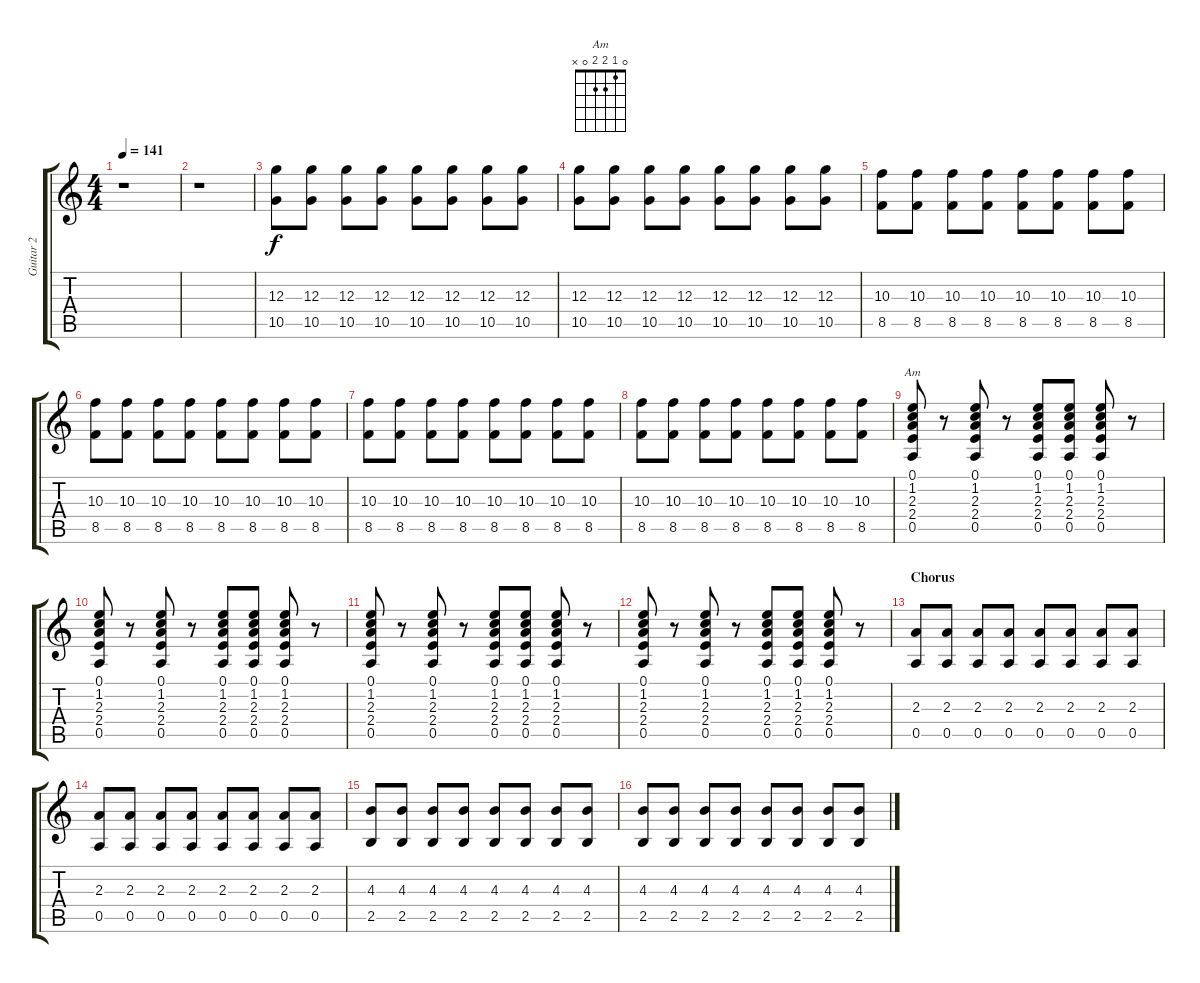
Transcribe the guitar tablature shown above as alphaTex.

\track ("Guitar 2" "Guitar 2") {instrument electricguitarclean}
\staff {score tabs}
\tuning (E4 B3 G3 D3 A2 E2) {hide}
\chord ("Am" 0 1 2 2 0 x)
\ts (4 4)
\tempo 141
\clef g2
\ks c
r.1{dy f} |
r.1 |
(12.3 10.5).8{instrument electricguitarclean} (12.3 10.5).8 (12.3 10.5).8 (12.3 10.5).8 (12.3 10.5).8 (12.3 10.5).8 (12.3 10.5).8 (12.3 10.5).8 |
(12.3 10.5).8{instrument electricguitarclean} (12.3 10.5).8 (12.3 10.5).8 (12.3 10.5).8 (12.3 10.5).8 (12.3 10.5).8 (12.3 10.5).8 (12.3 10.5).8 |
(10.3 8.5).8 (10.3 8.5).8 (10.3 8.5).8 (10.3 8.5).8 (10.3 8.5).8 (10.3 8.5).8 (10.3 8.5).8 (10.3 8.5).8 |
(10.3 8.5).8 (10.3 8.5).8 (10.3 8.5).8 (10.3 8.5).8 (10.3 8.5).8 (10.3 8.5).8 (10.3 8.5).8 (10.3 8.5).8 |
(10.3 8.5).8 (10.3 8.5).8 (10.3 8.5).8 (10.3 8.5).8 (10.3 8.5).8 (10.3 8.5).8 (10.3 8.5).8 (10.3 8.5).8 |
(10.3 8.5).8 (10.3 8.5).8 (10.3 8.5).8 (10.3 8.5).8 (10.3 8.5).8 (10.3 8.5).8 (10.3 8.5).8 (10.3 8.5).8 |
(0.1 1.2 2.3 2.4 0.5).8{ch "Am"} r.8 (0.1 1.2 2.3 2.4 0.5).8 r.8 (0.1 1.2 2.3 2.4 0.5).8 (0.1 1.2 2.3 2.4 0.5).8 (0.1 1.2 2.3 2.4 0.5).8 r.8 |
(0.1 1.2 2.3 2.4 0.5).8 r.8 (0.1 1.2 2.3 2.4 0.5).8 r.8 (0.1 1.2 2.3 2.4 0.5).8 (0.1 1.2 2.3 2.4 0.5).8 (0.1 1.2 2.3 2.4 0.5).8 r.8 |
(0.1 1.2 2.3 2.4 0.5).8 r.8 (0.1 1.2 2.3 2.4 0.5).8 r.8 (0.1 1.2 2.3 2.4 0.5).8 (0.1 1.2 2.3 2.4 0.5).8 (0.1 1.2 2.3 2.4 0.5).8 r.8 |
(0.1 1.2 2.3 2.4 0.5).8 r.8 (0.1 1.2 2.3 2.4 0.5).8 r.8 (0.1 1.2 2.3 2.4 0.5).8 (0.1 1.2 2.3 2.4 0.5).8 (0.1 1.2 2.3 2.4 0.5).8 r.8 |
\section ("" "Chorus")
(2.3 0.5).8 (2.3 0.5).8 (2.3 0.5).8 (2.3 0.5).8 (2.3 0.5).8 (2.3 0.5).8 (2.3 0.5).8 (2.3 0.5).8 |
(2.3 0.5).8 (2.3 0.5).8 (2.3 0.5).8 (2.3 0.5).8 (2.3 0.5).8 (2.3 0.5).8 (2.3 0.5).8 (2.3 0.5).8 |
(4.3 2.5).8 (4.3 2.5).8 (4.3 2.5).8 (4.3 2.5).8 (4.3 2.5).8 (4.3 2.5).8 (4.3 2.5).8 (4.3 2.5).8 |
(4.3 2.5).8 (4.3 2.5).8 (4.3 2.5).8 (4.3 2.5).8 (4.3 2.5).8 (4.3 2.5).8 (4.3 2.5).8 (4.3 2.5).8
